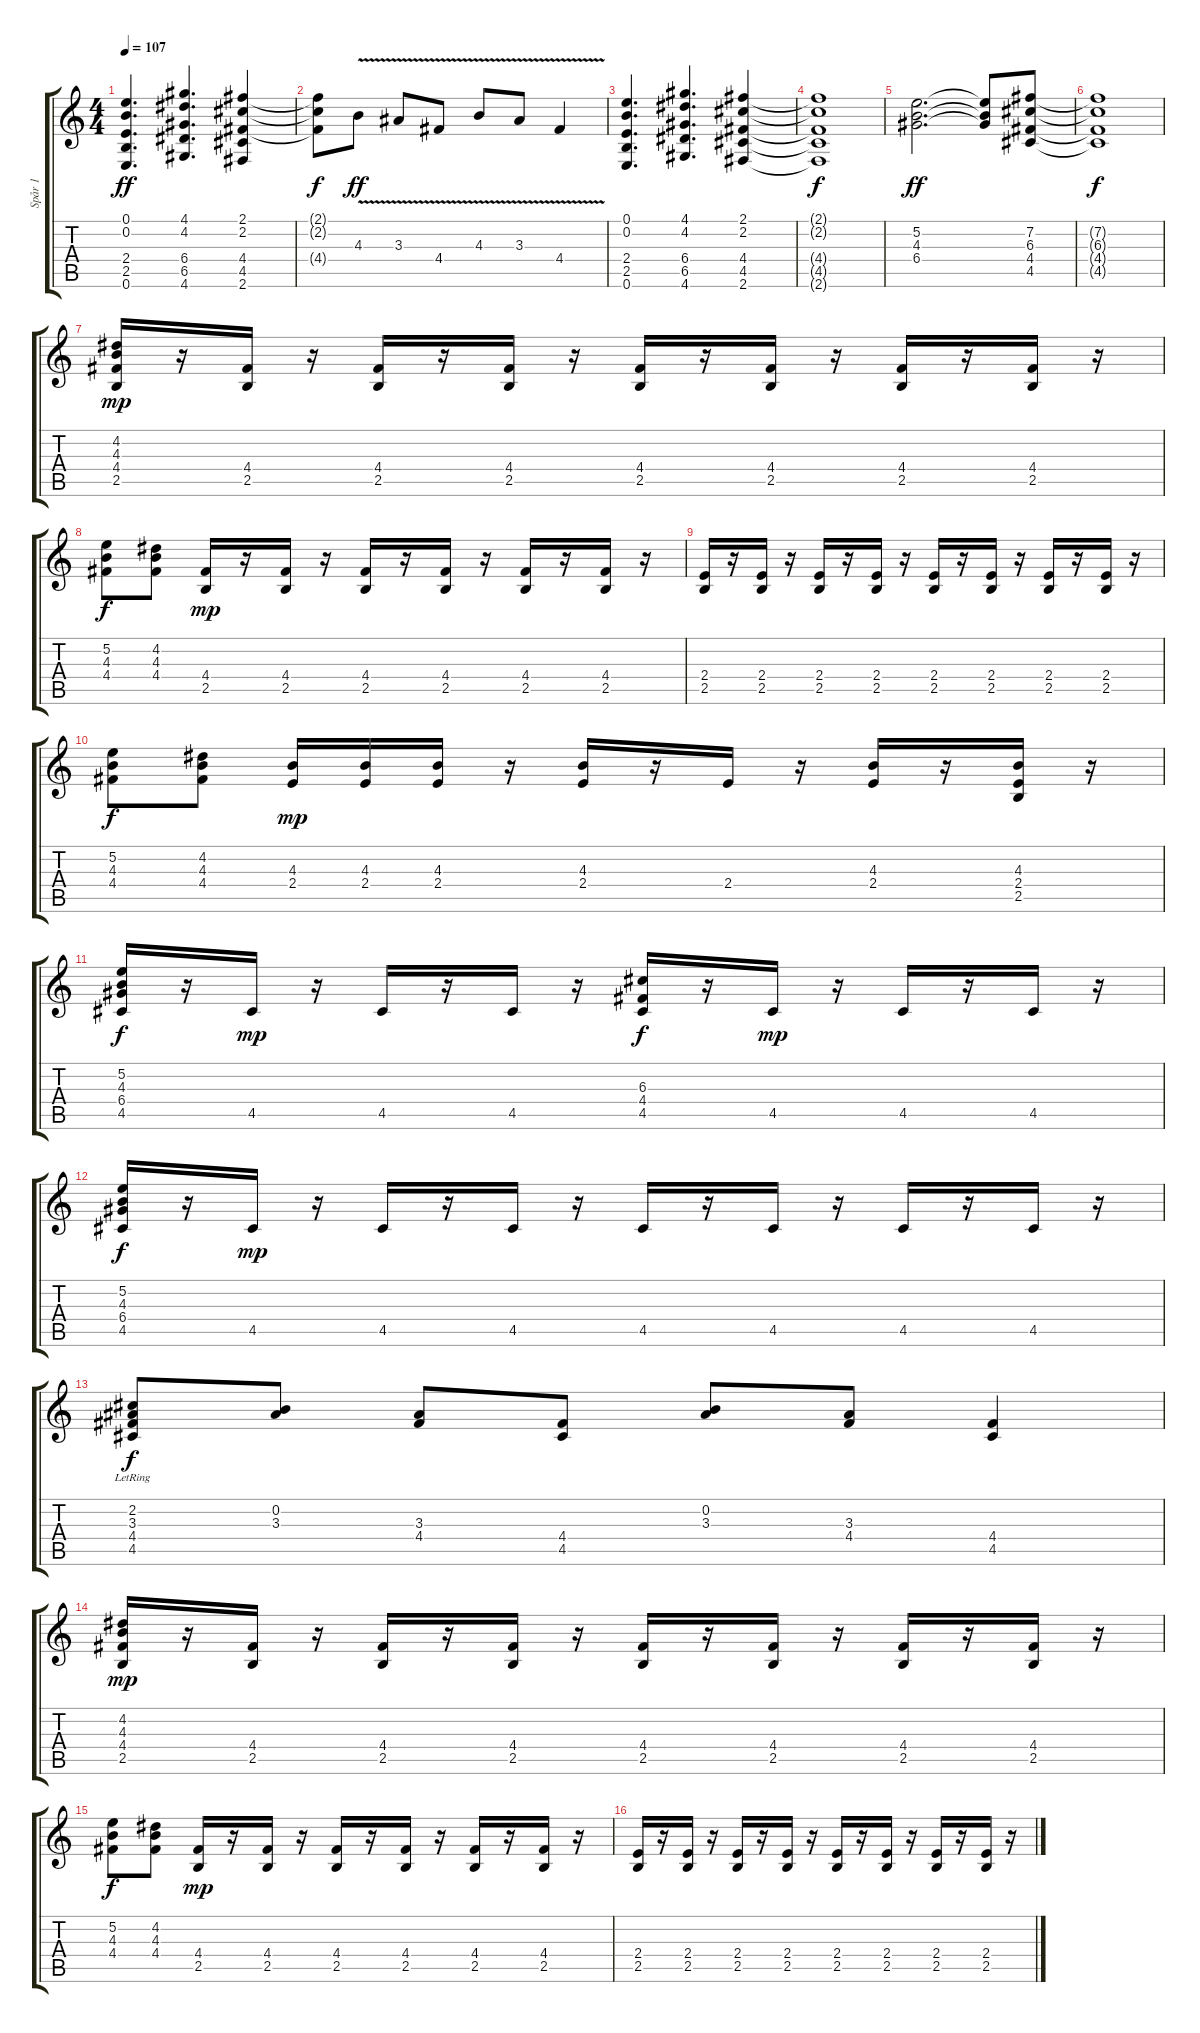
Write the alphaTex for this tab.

\track ("Spår 1" "Spår 1") {instrument electricguitarclean}
\staff {score tabs}
\tuning (E4 B3 G3 D3 A2 E2) {hide}
\ts (4 4)
\tempo 107
\clef g2
\ks c
(0.1 0.2 2.4 2.5 0.6).4{d dy ff balance 2} (4.1 4.2 6.4 6.5 4.6).4{d} (2.1 2.2 4.4 4.5 2.6).4 |
(2.1{t} 2.2{t} 4.4{t}).8{dy f} 4.3{v}.8{dy ff} 3.3{v}.8 4.4{v}.8 4.3{v}.8 3.3{v}.8 4.4{v}.4 |
(0.1 0.2 2.4 2.5 0.6).4{d} (4.1 4.2 6.4 6.5 4.6).4{d} (2.1 2.2 4.4 4.5 2.6).4 |
(2.1{t} 2.2{t} 4.4{t} 4.5{t} 2.6{t}).1{dy f} |
(5.2 4.3 6.4).2{d dy ff} (5.2{t} 4.3{t} 6.4{t}).8 (7.2 6.3 4.4 4.5).8 |
(7.2{t} 6.3{t} 4.4{t} 4.5{t}).1{dy f} |
(4.2 4.3 4.4 2.5).16{dy mp balance 13} r.16 (4.4 2.5).16 r.16 (4.4 2.5).16 r.16 (4.4 2.5).16 r.16 (4.4 2.5).16 r.16 (4.4 2.5).16 r.16 (4.4 2.5).16 r.16 (4.4 2.5).16 r.16 |
(5.2 4.3 4.4).8{dy f} (4.2 4.3 4.4).8 (4.4 2.5).16{dy mp} r.16 (4.4 2.5).16 r.16 (4.4 2.5).16 r.16 (4.4 2.5).16 r.16 (4.4 2.5).16 r.16 (4.4 2.5).16 r.16 |
(2.4 2.5).16 r.16 (2.4 2.5).16 r.16 (2.4 2.5).16 r.16 (2.4 2.5).16 r.16 (2.4 2.5).16 r.16 (2.4 2.5).16 r.16 (2.4 2.5).16 r.16 (2.4 2.5).16 r.16 |
(5.2 4.3 4.4).8{dy f} (4.2 4.3 4.4).8 (4.3 2.4).16{dy mp} (4.3 2.4).16 (4.3 2.4).16 r.16 (4.3 2.4).16 r.16 2.4.16 r.16 (4.3 2.4).16 r.16 (4.3 2.4 2.5).16 r.16 |
(5.2 4.3 6.4 4.5).16{dy f} r.16 4.5.16{dy mp} r.16 4.5.16 r.16 4.5.16 r.16 (6.3 4.4 4.5).16{dy f} r.16 4.5.16{dy mp} r.16 4.5.16 r.16 4.5.16 r.16 |
(5.2 4.3 6.4 4.5).16{dy f} r.16 4.5.16{dy mp} r.16 4.5.16 r.16 4.5.16 r.16 4.5.16 r.16 4.5.16 r.16 4.5.16 r.16 4.5.16 r.16 |
(2.2{lr} 3.3{lr} 4.4{lr} 4.5{lr}).8{dy f balance 2} (0.2 3.3).8 (3.3 4.4).8 (4.4 4.5).8 (0.2 3.3).8 (3.3 4.4).8 (4.4 4.5).4 |
(4.2 4.3 4.4 2.5).16{dy mp balance 13} r.16 (4.4 2.5).16 r.16 (4.4 2.5).16 r.16 (4.4 2.5).16 r.16 (4.4 2.5).16 r.16 (4.4 2.5).16 r.16 (4.4 2.5).16 r.16 (4.4 2.5).16 r.16 |
(5.2 4.3 4.4).8{dy f} (4.2 4.3 4.4).8 (4.4 2.5).16{dy mp} r.16 (4.4 2.5).16 r.16 (4.4 2.5).16 r.16 (4.4 2.5).16 r.16 (4.4 2.5).16 r.16 (4.4 2.5).16 r.16 |
(2.4 2.5).16 r.16 (2.4 2.5).16 r.16 (2.4 2.5).16 r.16 (2.4 2.5).16 r.16 (2.4 2.5).16 r.16 (2.4 2.5).16 r.16 (2.4 2.5).16 r.16 (2.4 2.5).16 r.16
